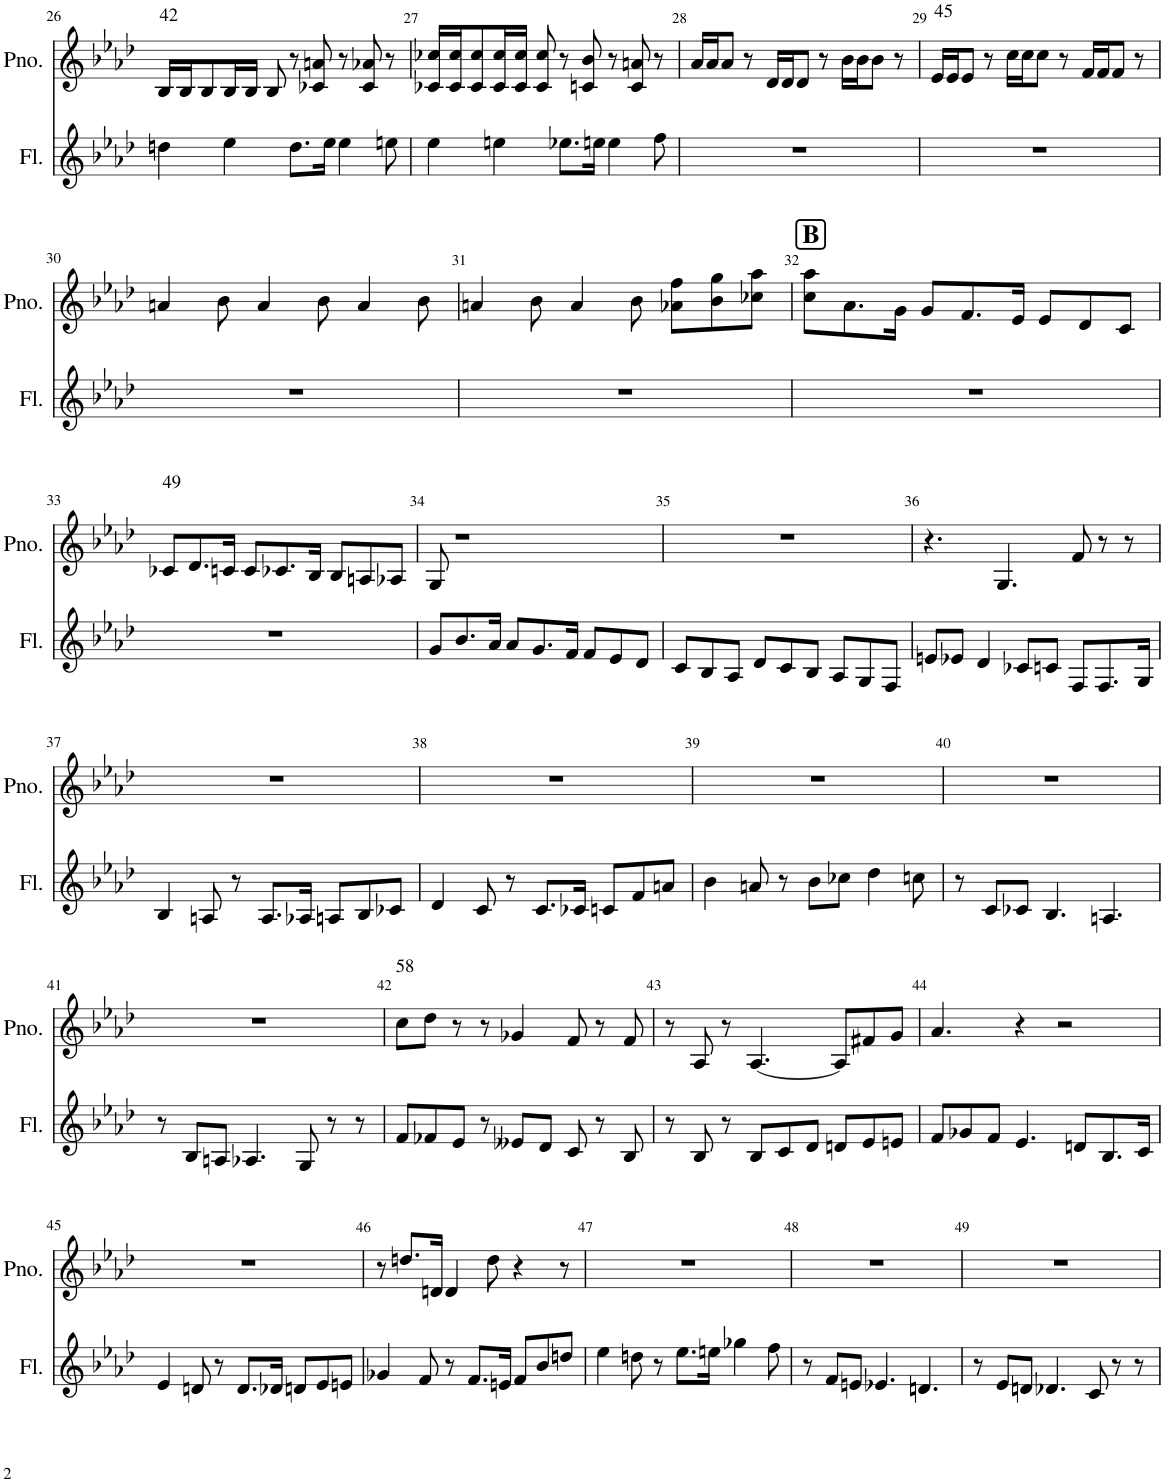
**kern	**kern
*part2	*part1
*staff2	*staff1
*I"Flute	*I"Piano
*I'Fl.	*I'Pno.
!!LO:PB:g=z
*clefG2	*clefG2
*k[b-e-a-d-]	*k[b-e-a-d-]
*M9/8	*M9/8
=26	=26
!	!LO:TX:a:t=42
4ddn\	16B-/LL
.	16B-/J
.	8B-/
4ee-\	16B-/L
.	16B-/JJ
.	8B-/
8.dd\L	8r
.	8c-X/ 8an/
16ee-\Jk	.
4ee-\	8r
.	8c-/ 8a-X/
8een\	8r
=27	=27
4ee-\	16c-X/ 16cc-X/LL
.	16c-/ 16cc-/J
.	8c-/ 8cc-/
4een\	16c-/ 16cc-/L
.	16c-/ 16cc-/JJ
.	8c-/ 8cc-/
8.ee-X\L	8r
.	8cn/ 8b-/
16een\Jk	.
4ee\	8r
.	8c/ 8an/
8ff\	8r
=28	=28
8%9r	16a-/LL
.	16a-/J
.	8a-/J
.	8r
.	16d-/LL
.	16d-/J
.	8d-/J
.	8r
.	16b-\LL
.	16b-\J
.	8b-\J
.	8r
=29	=29
!	!LO:TX:a:t=45
8%9r	16e-/LL
.	16e-/J
.	8e-/J
.	8r
.	16cc\LL
.	16cc\J
.	8cc\J
.	8r
.	16f/LL
.	16f/J
.	8f/J
.	8r
!!LO:LB:g=z
=30	=30
8%9r	4an/
.	8b-\
.	4a/
.	8b-\
.	4a/
.	8b-\
=31	=31
8%9r	4an/
.	8b-\
.	4a/
.	8b-\
.	8a-X\ 8ff\L
.	8b-\ 8gg\
.	8cc-X\ 8aa-\J
!!LO:REH:place=s1:a:B:cj:fs=14:t=B
=32	=32
8%9r	8cc\ 8aa-\L
.	8.a-\
.	16g\Jk
.	8g/L
.	8.f/
.	16e-/Jk
.	8e-/L
.	8d-/
.	8c/J
!!LO:LB:g=z
=33	=33
!	!LO:TX:a:t=49
8%9r	8c-X/L
.	8.d-/
.	16cn/Jk
.	8c/L
.	8.c-X/
.	16B-/Jk
.	8B-/L
.	8An/
.	8A-X/J
=34	=34
8g/L	8G/
8.b-/	1r
16a-/Jk	.
8a-/L	.
8.g/	.
16f/Jk	.
8f/L	.
8e-/	.
8d-/J	.
=35	=35
8c/L	8%9r
8B-/	.
8A-/J	.
8d-/L	.
8c/	.
8B-/J	.
8A-/L	.
8G/	.
8F/J	.
=36	=36
8en/L	4.r
8e-X/J	.
4d-/	.
.	4.G/
8c-X/L	.
8cn/J	.
8F/L	8f/
8.F/	8r
.	8r
16G/Jk	.
!!LO:LB:g=z
=37	=37
4B-/	8%9r
8An/	.
8r	.
8.A/L	.
16A-X/Jk	.
8An/L	.
8B-/	.
8c-X/J	.
=38	=38
4d-/	8%9r
8c/	.
8r	.
8.c/L	.
16c-X/Jk	.
8cn/L	.
8f/	.
8an/J	.
=39	=39
4b-\	8%9r
8an/	.
8r	.
8b-\L	.
8cc-X\J	.
4dd-\	.
8ccn\	.
=40	=40
8r	8%9r
8c/L	.
8c-X/J	.
4.B-/	.
4.An/	.
!!LO:LB:g=z
=41	=41
8r	8%9r
8B-/L	.
8An/J	.
4.A-X/	.
8G/	.
8r	.
8r	.
=42	=42
!	!LO:TX:a:t=58
8f/L	8cc\L
8f-X/	8dd-\J
8e-/J	8r
8r	8r
8e--X/L	4g-X/
8d-/J	.
8c/	8f/
8r	8r
8B-/	8f/
=43	=43
8r	8r
8B-/	8A-/
8r	8r
8B-/L	[4.A-/
8c/	.
8d-/J	.
8dn/L	8A-/L]
8e-/	8f#X/
8en/J	8g/J
=44	=44
8f/L	4.a-/
8g-X/	.
8f/J	.
4.e-/	4r
.	2r
8dn/L	.
8.B-/	.
16c/Jk	.
!!LO:LB:g=z
=45	=45
4e-/	8%9r
8dn/	.
8r	.
8.d/L	.
16d-X/Jk	.
8dn/L	.
8e-/	.
8en/J	.
=46	=46
4g-X/	8r
.	8.ddn/L
8f/	.
.	16dn/Jk
8r	4d/
8.f/L	.
.	8dd\
16en/Jk	.
8f/L	4r
8b-/	.
8ddn/J	8r
=47	=47
4ee-\	8%9r
8ddn\	.
8r	.
8.ee-\L	.
16een\Jk	.
4gg-X\	.
8ff\	.
=48	=48
8r	8%9r
8f/L	.
8en/J	.
4.e-X/	.
4.dn/	.
=49	=49
8r	8%9r
8e-/L	.
8dn/J	.
4.d-X/	.
8c/	.
8r	.
8r	.
=	=
*-	*-
